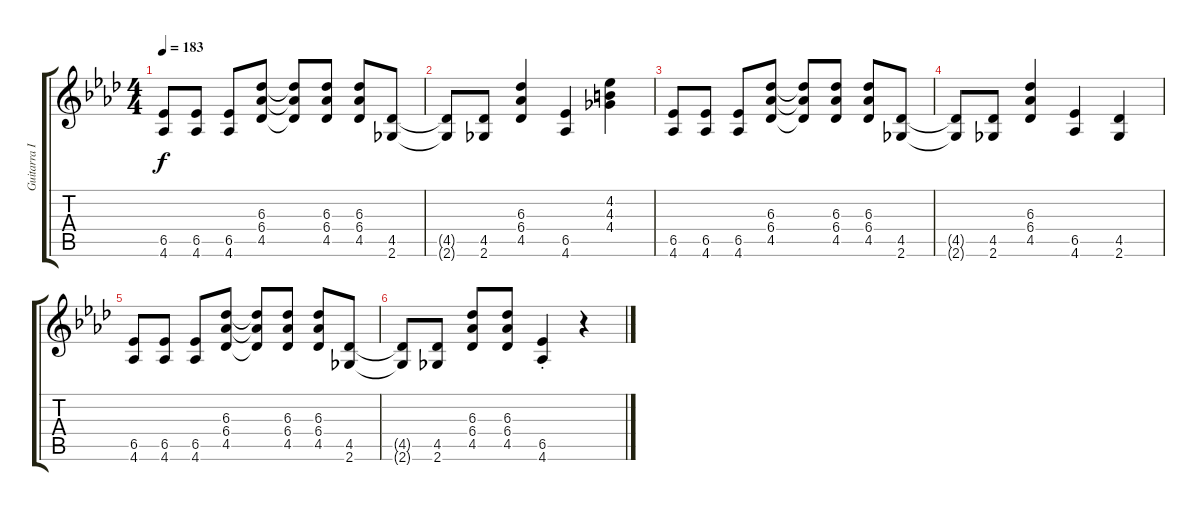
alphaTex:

\track ("Guitarra I" "Guitarra I") {instrument distortionguitar}
\staff {score tabs}
\tuning (E4 B3 G3 D3 A2 E2) {hide}
\ts (4 4)
\tempo 183
\clef g2
\ks ab
(6.5 4.6).8{dy f} (6.5 4.6).8 (6.5 4.6).8 (6.3 6.4 4.5).8 (6.3{t} 6.4{t} 4.5{t}).8 (6.3 6.4 4.5).8 (6.3 6.4 4.5).8 (4.5 2.6).8 |
(4.5{t} 2.6{t}).8 (4.5 2.6).8 (6.3 6.4 4.5).4 (6.5 4.6).4 (4.2 4.3 4.4).4 |
(6.5 4.6).8 (6.5 4.6).8 (6.5 4.6).8 (6.3 6.4 4.5).8 (6.3{t} 6.4{t} 4.5{t}).8 (6.3 6.4 4.5).8 (6.3 6.4 4.5).8 (4.5 2.6).8 |
(4.5{t} 2.6{t}).8 (4.5 2.6).8 (6.3 6.4 4.5).4 (6.5 4.6).4 (4.5 2.6).4 |
(6.5 4.6).8{volume 16 balance 8} (6.5 4.6).8 (6.5 4.6).8 (6.3 6.4 4.5).8 (6.3{t} 6.4{t} 4.5{t}).8 (6.3 6.4 4.5).8 (6.3 6.4 4.5).8 (4.5 2.6).8 |
(4.5{t} 2.6{t}).8 (4.5 2.6).8{balance 16} (6.3 6.4 4.5).8 (6.3 6.4 4.5).8 (6.5{st} 4.6{st}).4 r.4
